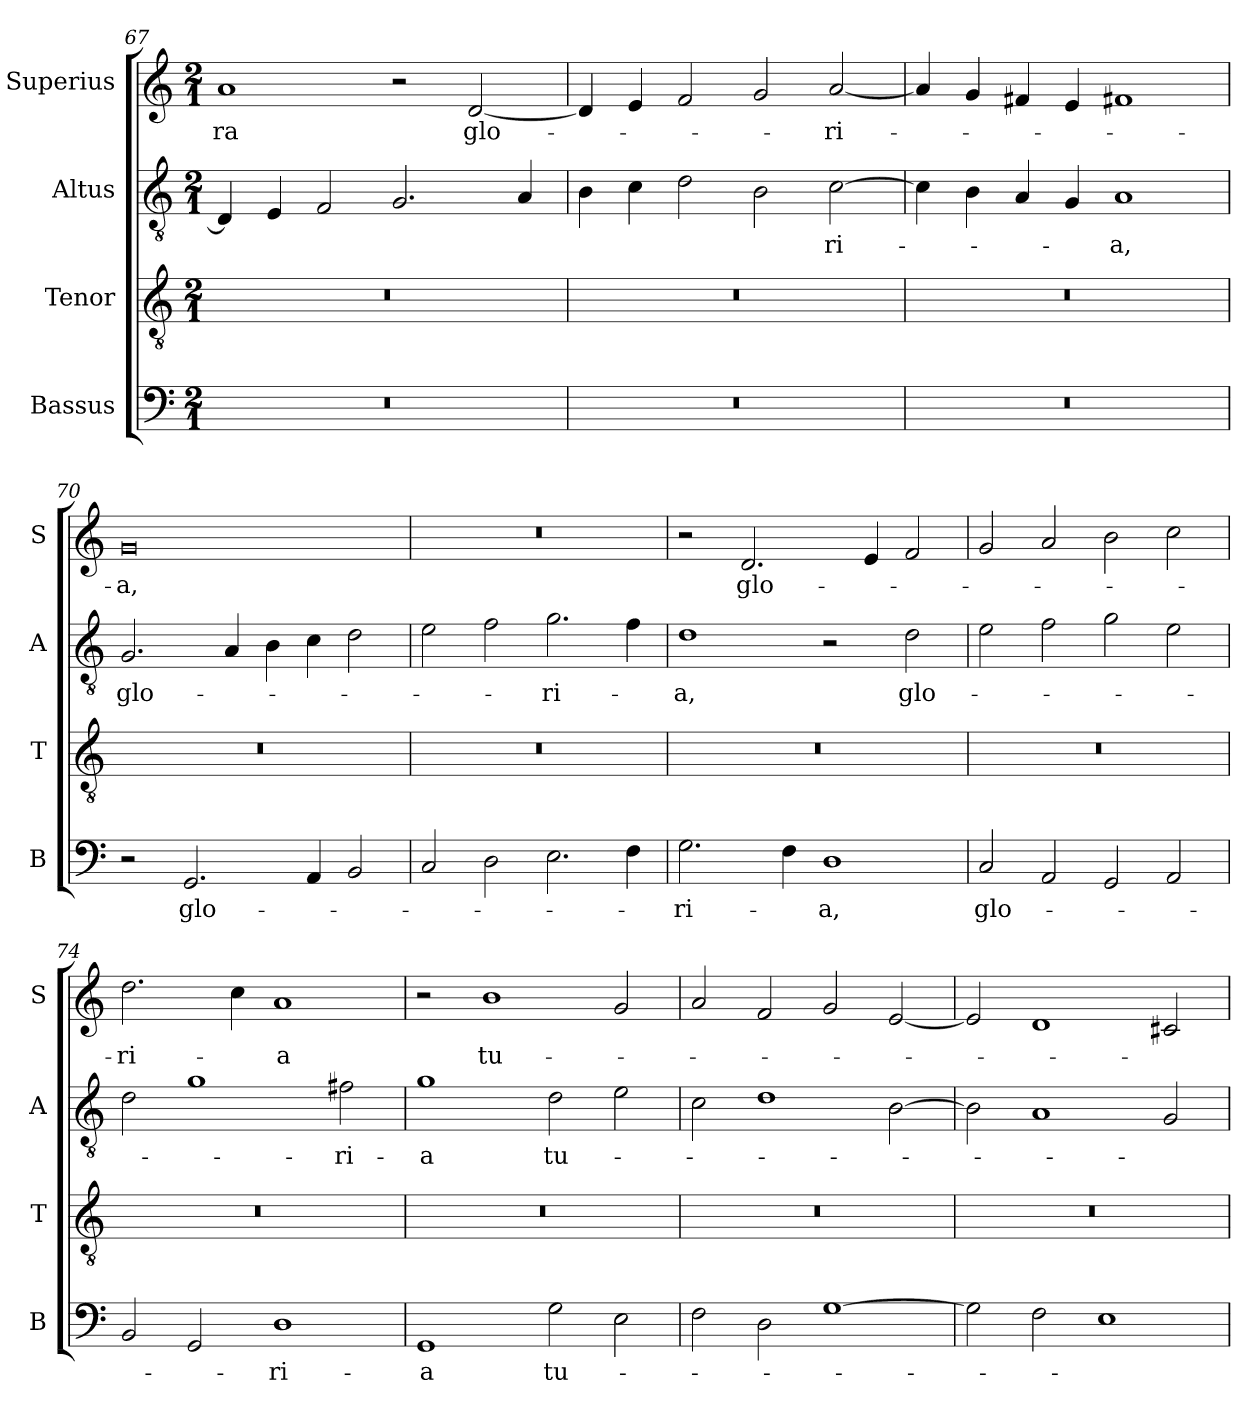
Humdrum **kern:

**kern	**text	**kern	**kern	**text	**kern	**text
*part4	*part4	*part3	*part2	*part2	*part1	*part1
*staff4	*staff4	*staff3	*staff2	*staff2	*staff1	*staff1
*I"Bassus	*	*I"Tenor	*I"Altus	*	*I"Superius	*
*I'B	*	*I'T	*I'A	*	*I'S	*
*clefF4	*	*clefGv2	*clefGv2	*	*clefG2	*
*k[]	*	*k[]	*k[]	*	*k[]	*
*M2/1	*	*M2/1	*M2/1	*	*M2/1	*
=67	=67	=67	=67	=67	=67	=67
!	!	!	!	!	!	!LO:LY:i
0r	.	0r	4D]	.	1a	-ra
.	.	.	4E	.	.	.
.	.	.	2F	.	.	.
.	.	.	2.G	.	2r	.
!	!	!	!	!	!	!LO:LY:i
.	.	.	.	.	[2d	glo-
.	.	.	4A	.	.	.
=68	=68	=68	=68	=68	=68	=68
0r	.	0r	4B	.	4d]	.
.	.	.	4c	.	4e	.
.	.	.	2d	.	2f	.
.	.	.	2B	.	2g	.
!	!	!	!	!LO:LY:i	!	!LO:LY:i
.	.	.	[2c	-ri-	[2a	-ri-
=69	=69	=69	=69	=69	=69	=69
0r	.	0r	4c]	.	4a]	.
.	.	.	4B	.	4g	.
.	.	.	4A	.	4f#X	.
.	.	.	4G	.	4e	.
!	!	!	!	!LO:LY:i	!	!
.	.	.	1A	-a,	1f#X	.
=70	=70	=70	=70	=70	=70	=70
!	!	!	!	!LO:LY:i	!	!LO:LY:i
2r	.	0r	2.G	glo-	0g	-a,
!	!LO:LY:i	!	!	!	!	!
2.GG	glo-	.	.	.	.	.
.	.	.	4A	.	.	.
.	.	.	4B	.	.	.
4AA	.	.	4c	.	.	.
2BB	.	.	2d	.	.	.
=71	=71	=71	=71	=71	=71	=71
2C	.	0r	2e	.	0r	.
2D	.	.	2f	.	.	.
!	!	!	!	!LO:LY:i	!	!
2.E	.	.	2.g	-ri-	.	.
4F	.	.	4f	.	.	.
=72	=72	=72	=72	=72	=72	=72
!	!LO:LY:i	!	!	!LO:LY:i	!	!
2.G	-ri-	0r	1d	-a,	2r	.
!	!	!	!	!	!	!LO:LY:i
.	.	.	.	.	2.d	glo-
4F	.	.	.	.	.	.
!	!LO:LY:i	!	!	!	!	!
1D	-a,	.	2r	.	.	.
.	.	.	.	.	4e	.
!	!	!	!	!LO:LY:i	!	!
.	.	.	2d	glo-	2f	.
=73	=73	=73	=73	=73	=73	=73
!	!LO:LY:i	!	!	!	!	!
2C	glo-	0r	2e	.	2g	.
2AA	.	.	2f	.	2a	.
2GG	.	.	2g	.	2b	.
2AA	.	.	2e	.	2cc	.
=74	=74	=74	=74	=74	=74	=74
!	!	!	!	!	!	!LO:LY:i
2BB	.	0r	2d	.	2.dd	-ri-
2GG	.	.	1g	.	.	.
.	.	.	.	.	4cc	.
!	!LO:LY:i	!	!	!	!	!LO:LY:i
1D	-ri-	.	.	.	1a	-a
!	!	!	!	!LO:LY:i	!	!
.	.	.	2f#X	-ri-	.	.
=75	=75	=75	=75	=75	=75	=75
!	!LO:LY:i	!	!	!LO:LY:i	!	!
1GG	-a	0r	1g	-a	2r	.
!	!	!	!	!	!	!LO:LY:i
.	.	.	.	.	1b	tu-
!	!LO:LY:i	!	!	!LO:LY:i	!	!
2G	tu-	.	2d	tu-	.	.
2E	.	.	2e	.	2g	.
=76	=76	=76	=76	=76	=76	=76
2F	.	0r	2c	.	2a	.
2D	.	.	1d	.	2f	.
[1G	.	.	.	.	2g	.
.	.	.	[2B	.	[2e	.
=77	=77	=77	=77	=77	=77	=77
2G]	.	0r	2B]	.	2e]	.
2F	.	.	1A	.	1d	.
1E	.	.	.	.	.	.
.	.	.	2G	.	2c#X	.
=	=	=	=	=	=	=
*-	*-	*-	*-	*-	*-	*-
